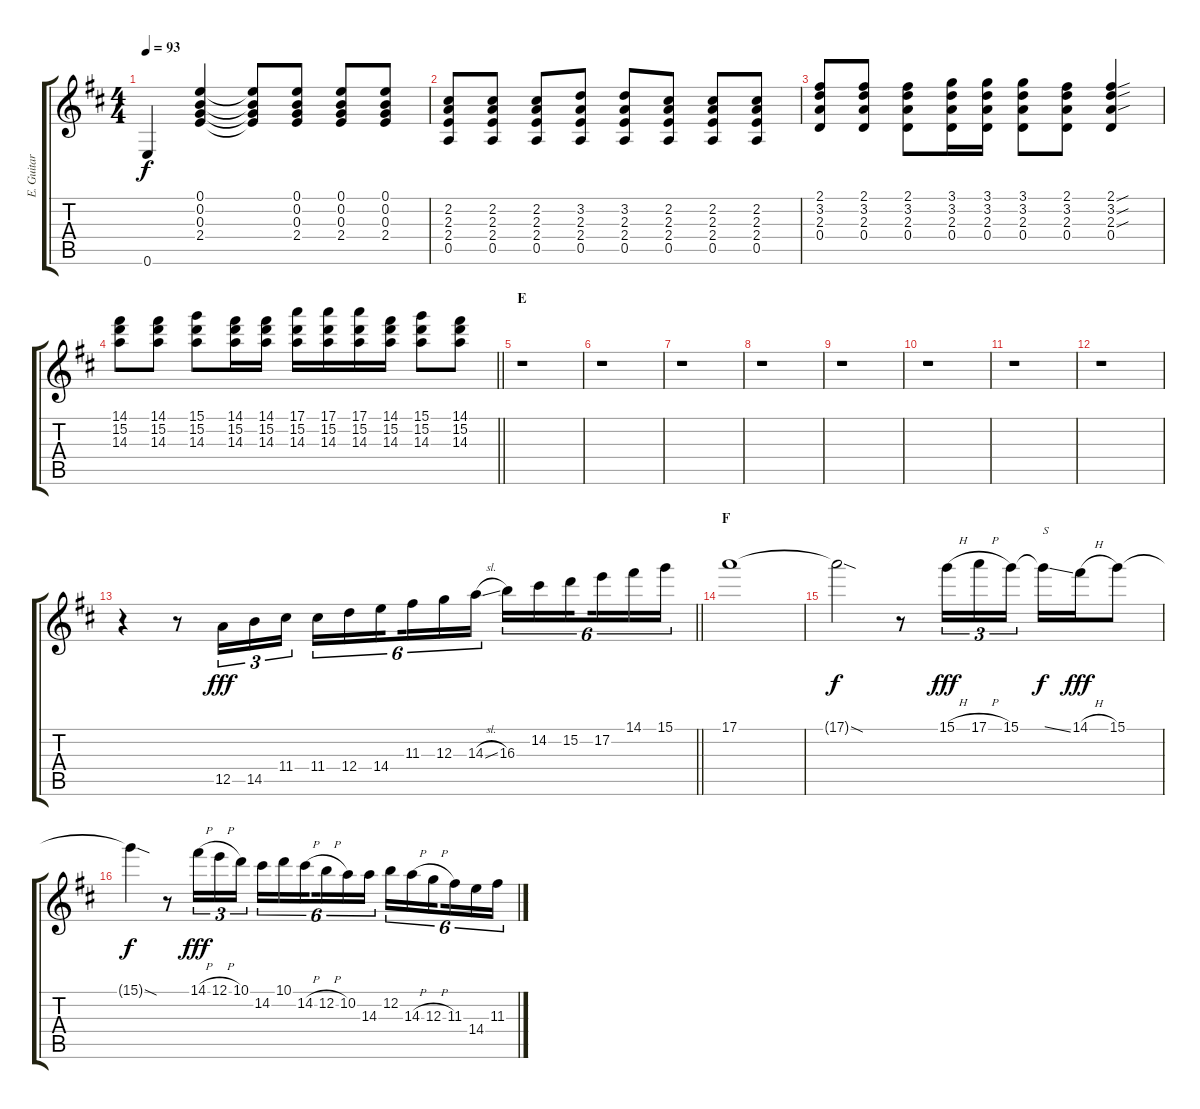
\track ("E. Guitar I" "E. Guitar ") {instrument overdrivenguitar}
\staff {score tabs}
\tuning (E4 B3 G3 D3 A2 E2) {hide}
\ts (4 4)
\tempo 93
\clef g2
\ks d
0.6.4{dy f} (0.1 0.2 0.3 2.4).4 (0.1{t} 0.2{t} 0.3{t} 2.4{t}).8 (0.1 0.2 0.3 2.4).8 (0.1 0.2 0.3 2.4).8 (0.1 0.2 0.3 2.4).8 |
(2.2 2.3 2.4 0.5).8 (2.2 2.3 2.4 0.5).8 (2.2 2.3 2.4 0.5).8 (3.2 2.3 2.4 0.5).8 (3.2 2.3 2.4 0.5).8 (2.2 2.3 2.4 0.5).8 (2.2 2.3 2.4 0.5).8 (2.2 2.3 2.4 0.5).8 |
(2.1 3.2 2.3 0.4).8 (2.1 3.2 2.3 0.4).8 (2.1 3.2 2.3 0.4).8 (3.1 3.2 2.3 0.4).16 (3.1 3.2 2.3 0.4).16 (3.1 3.2 2.3 0.4).8 (2.1 3.2 2.3 0.4).8 (2.1{sou} 3.2{sou} 2.3{sou} 0.4).4 |
\barLineRight lightlight
(14.1 15.2 14.3).8 (14.1 15.2 14.3).8 (15.1 15.2 14.3).8 (14.1 15.2 14.3).16 (14.1 15.2 14.3).16 (17.1 15.2 14.3).16 (17.1 15.2 14.3).16 (17.1 15.2 14.3).16 (14.1 15.2 14.3).16 (15.1 15.2 14.3).8 (14.1 15.2 14.3).8 |
\section ("" "E")
r.1 |
r.1 |
r.1 |
r.1 |
r.1 |
r.1 |
r.1 |
r.1 |
\barLineRight lightlight
r.4 r.8 12.5.16{tu (3 2) dy fff} 14.5.16{tu (3 2)} 11.4.16{tu (3 2)} 11.4.16{tu (6 4)} 12.4.16{tu (6 4)} 14.4.16{tu (6 4) beam splitsecondary} 11.3.16{tu (6 4)} 12.3.16{tu (6 4)} 14.3{sl}.16{tu (6 4)} 16.3.16{tu (6 4)} 14.2.16{tu (6 4)} 15.2.16{tu (6 4) beam splitsecondary} 17.2.16{tu (6 4)} 14.1.16{tu (6 4)} 15.1.16{tu (6 4)} |
\section ("" "F")
17.1.1 |
17.1{sod t}.2{dy f} r.8 15.1{h}.16{tu (3 2) dy fff} 17.1{h}.16{tu (3 2)} 15.1.16{tu (3 2)} 15.1{ss t}.16{txt "S" dy f} 14.1{h}.16{dy fff} 15.1.8 |
15.1{sod t}.4{dy f} r.8 14.1{h}.16{tu (3 2) dy fff} 12.1{h}.16{tu (3 2)} 10.1.16{tu (3 2)} 14.2.16{tu (6 4)} 10.1.16{tu (6 4)} 14.2{h}.16{tu (6 4) beam splitsecondary} 12.2{h}.16{tu (6 4)} 10.2.16{tu (6 4)} 14.3.16{tu (6 4)} 12.2.16{tu (6 4)} 14.3{h}.16{tu (6 4)} 12.3{h}.16{tu (6 4) beam splitsecondary} 11.3.16{tu (6 4)} 14.4.16{tu (6 4)} 11.3.16{tu (6 4)}
